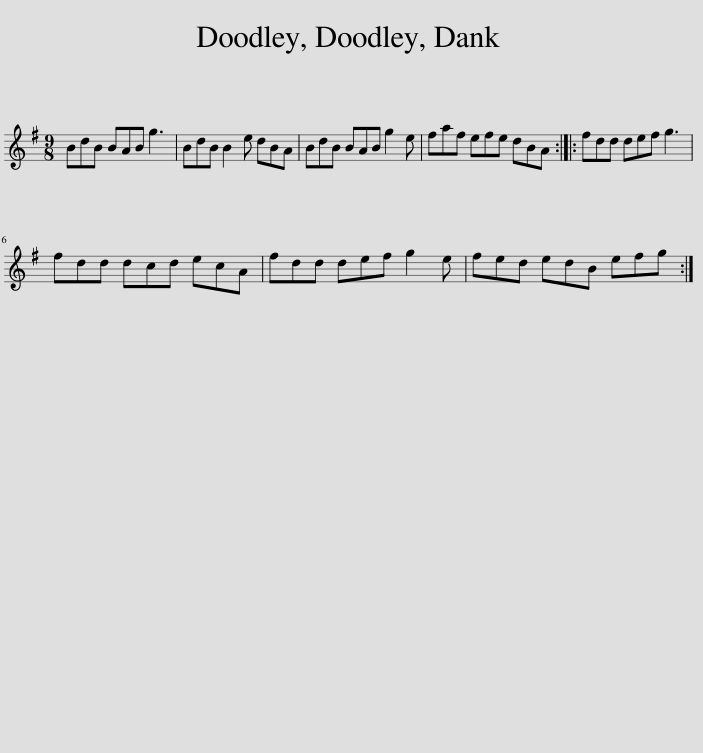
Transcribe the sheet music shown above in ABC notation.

X:1
L:1/8
M:9/8
I:linebreak $
K:G
V:1 treble
V:1
 BdB BAB g3 | BdB B2 e dBA | BdB BAB g2 e | faf efe dBA :: fdd def g3 |$ %5
 fdd dcd ecA | fdd def g2 e | fed edB efg :| %8
